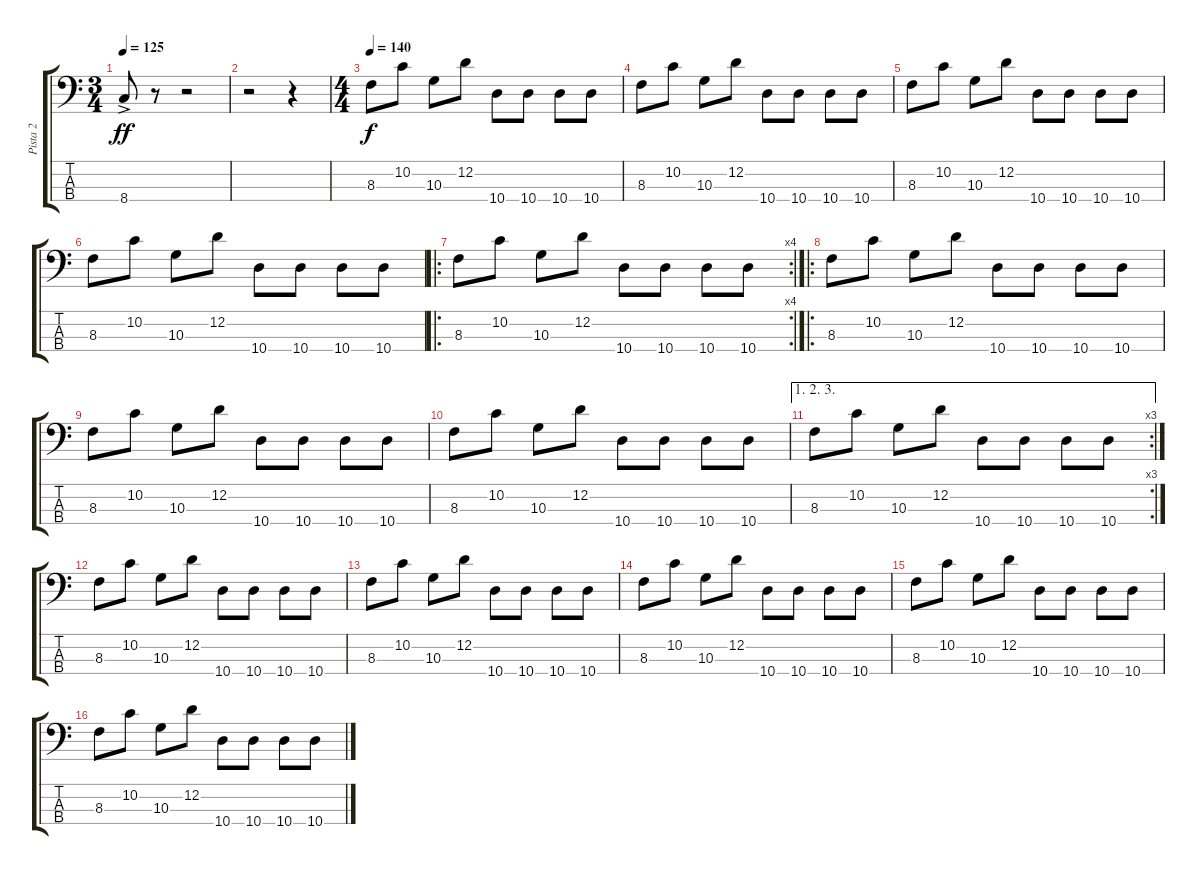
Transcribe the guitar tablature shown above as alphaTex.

\track ("Pista 2" "Pista 2") {instrument electricbassfinger}
\staff {score tabs}
\tuning (G2 D2 A1 E1) {hide}
\ts (3 4)
\tempo 125
\clef f4
\ks c
8.4{ac}.8{dy ff} r.8 r.2 |
r.2 r.4 |
\ts (4 4)
\tempo 140
8.3.8{dy f} 10.2.8 10.3.8 12.2.8 10.4.8 10.4.8 10.4.8 10.4.8 |
8.3.8 10.2.8 10.3.8 12.2.8 10.4.8 10.4.8 10.4.8 10.4.8 |
8.3.8 10.2.8 10.3.8 12.2.8 10.4.8 10.4.8 10.4.8 10.4.8 |
8.3.8 10.2.8 10.3.8 12.2.8 10.4.8 10.4.8 10.4.8 10.4.8 |
\ro
\rc 4
8.3.8 10.2.8 10.3.8 12.2.8 10.4.8 10.4.8 10.4.8 10.4.8 |
\ro
8.3.8 10.2.8 10.3.8 12.2.8 10.4.8 10.4.8 10.4.8 10.4.8 |
8.3.8 10.2.8 10.3.8 12.2.8 10.4.8 10.4.8 10.4.8 10.4.8 |
8.3.8 10.2.8 10.3.8 12.2.8 10.4.8 10.4.8 10.4.8 10.4.8 |
\ae (1 2 3)
\rc 3
8.3.8 10.2.8 10.3.8 12.2.8 10.4.8 10.4.8 10.4.8 10.4.8 |
8.3.8 10.2.8 10.3.8 12.2.8 10.4.8 10.4.8 10.4.8 10.4.8 |
8.3.8 10.2.8 10.3.8 12.2.8 10.4.8 10.4.8 10.4.8 10.4.8 |
8.3.8 10.2.8 10.3.8 12.2.8 10.4.8 10.4.8 10.4.8 10.4.8 |
8.3.8 10.2.8 10.3.8 12.2.8 10.4.8 10.4.8 10.4.8 10.4.8 |
8.3.8 10.2.8 10.3.8 12.2.8 10.4.8 10.4.8 10.4.8 10.4.8
